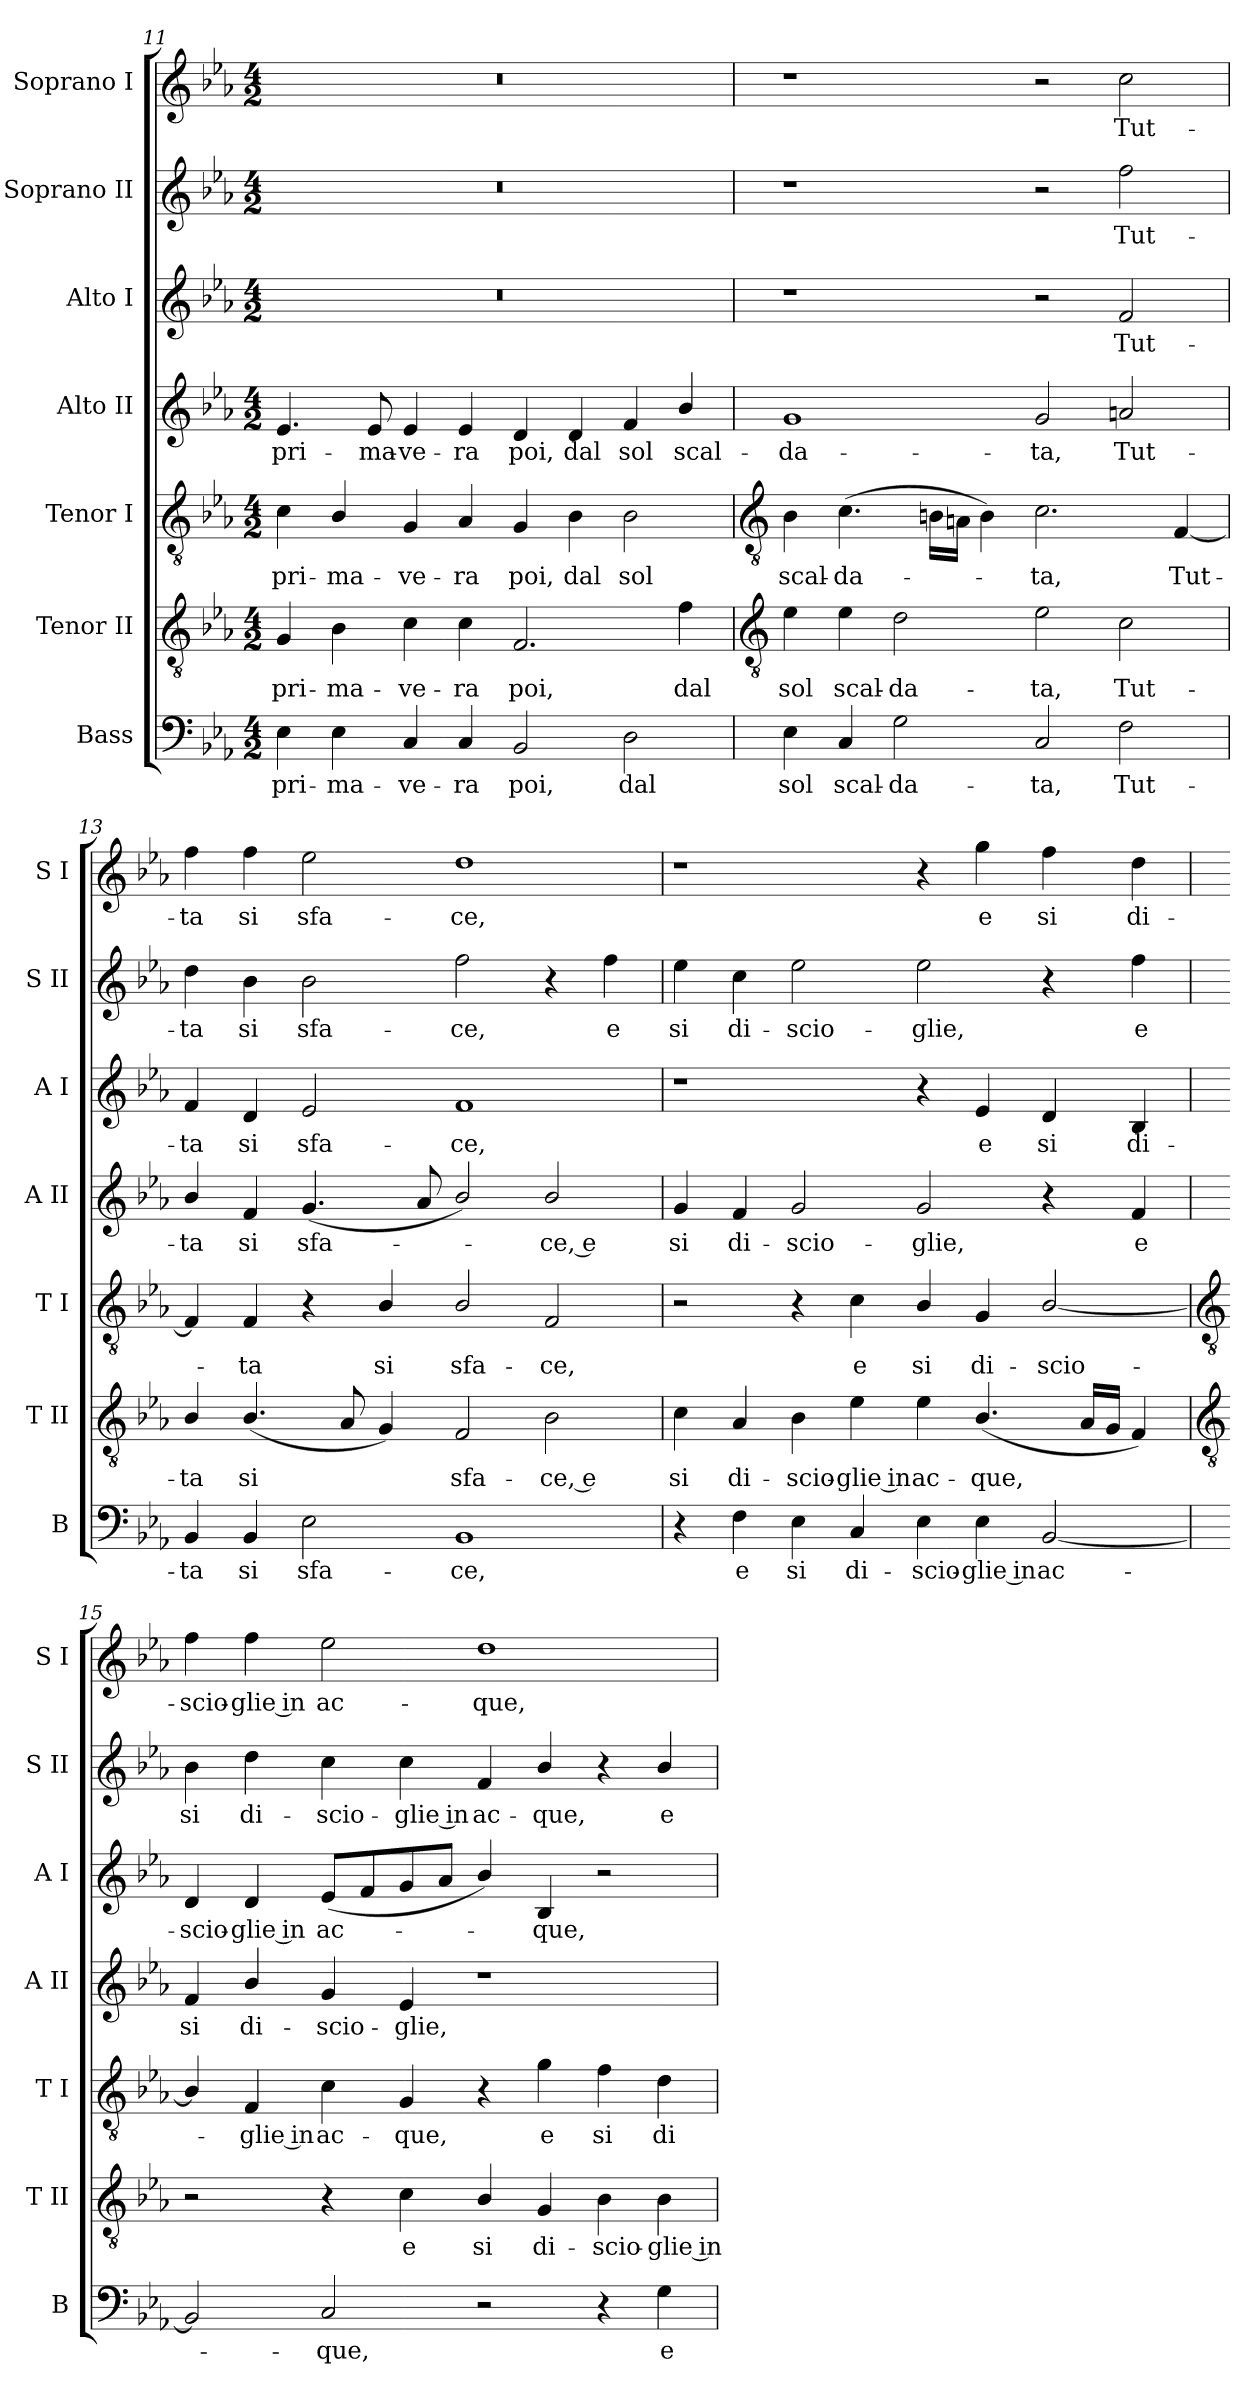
**kern	**text	**kern	**text	**kern	**text	**kern	**text	**kern	**text	**kern	**text	**kern	**text
*part7	*part7	*part6	*part6	*part5	*part5	*part4	*part4	*part3	*part3	*part2	*part2	*part1	*part1
*staff7	*staff7	*staff6	*staff6	*staff5	*staff5	*staff4	*staff4	*staff3	*staff3	*staff2	*staff2	*staff1	*staff1
*I"Bass	*	*I"Tenor II	*	*I"Tenor I	*	*I"Alto II	*	*I"Alto I	*	*I"Soprano II	*	*I"Soprano I	*
*I'B	*	*I'T II	*	*I'T I	*	*I'A II	*	*I'A I	*	*I'S II	*	*I'S I	*
*clefF4	*	*clefGv2	*	*clefGv2	*	*clefG2	*	*clefG2	*	*clefG2	*	*clefG2	*
*k[b-e-a-]	*	*k[b-e-a-]	*	*k[b-e-a-]	*	*k[b-e-a-]	*	*k[b-e-a-]	*	*k[b-e-a-]	*	*k[b-e-a-]	*
*E-:	*	*E-:	*	*E-:	*	*E-:	*	*E-:	*	*E-:	*	*E-:	*
*M4/2	*	*M4/2	*	*M4/2	*	*M4/2	*	*M4/2	*	*M4/2	*	*M4/2	*
=11	=11	=11	=11	=11	=11	=11	=11	=11	=11	=11	=11	=11	=11
!	!LO:LY:b	!	!LO:LY:b	!	!LO:LY:b	!	!LO:LY:b	!	!	!	!	!	!
4E-	pri-	4G	pri-	4c	pri-	4.e-	pri-	0r	.	0r	.	0r	.
!	!LO:LY:b	!	!LO:LY:b	!	!LO:LY:b	!	!	!	!	!	!	!	!
4E-	-ma-	4B-	-ma-	4B-/	-ma-	.	.	.	.	.	.	.	.
!	!	!	!	!	!	!	!LO:LY:b	!	!	!	!	!	!
.	.	.	.	.	.	8e-	-ma-	.	.	.	.	.	.
!	!LO:LY:b	!	!LO:LY:b	!	!LO:LY:b	!	!LO:LY:b	!	!	!	!	!	!
4C	-ve-	4c	-ve-	4G	-ve-	4e-	-ve-	.	.	.	.	.	.
!	!LO:LY:b	!	!LO:LY:b	!	!LO:LY:b	!	!LO:LY:b	!	!	!	!	!	!
4C	-ra	4c	-ra	4A-	-ra	4e-	-ra	.	.	.	.	.	.
!	!LO:LY:b	!	!LO:LY:b	!	!LO:LY:b	!	!LO:LY:b	!	!	!	!	!	!
2BB-	poi,	2.F	poi,	4G	poi,	4d	poi,	.	.	.	.	.	.
!	!	!	!	!	!LO:LY:b	!	!LO:LY:b	!	!	!	!	!	!
.	.	.	.	4B-	dal	4d	dal	.	.	.	.	.	.
!	!LO:LY:b	!	!	!	!LO:LY:b	!	!LO:LY:b	!	!	!	!	!	!
2D	dal	.	.	2B-	sol	4f	sol	.	.	.	.	.	.
!	!	!	!LO:LY:b	!	!	!	!LO:LY:b	!	!	!	!	!	!
.	.	4f	dal	.	.	4b-/	scal-	.	.	.	.	.	.
!!LO:LB:g=z
=12	=12	=12	=12	=12	=12	=12	=12	=12	=12	=12	=12	=12	=12
*	*	*clefGv2	*	*clefGv2	*	*	*	*	*	*	*	*	*
!	!LO:LY:b	!	!LO:LY:b	!	!LO:LY:b	!	!LO:LY:b	!	!	!	!	!	!
4E-	sol	4e-	sol	4B-	scal-	1g	-da-	1r	.	1r	.	1r	.
!	!LO:LY:b	!	!LO:LY:b	!	!LO:LY:b	!	!	!	!	!	!	!	!
4C	scal-	4e-	scal-	(>4.c	-da-	.	.	.	.	.	.	.	.
!	!LO:LY:b	!	!LO:LY:b	!	!	!	!	!	!	!	!	!	!
2G	-da-	2d	-da-	.	.	.	.	.	.	.	.	.	.
.	.	.	.	16Bn\LL	.	.	.	.	.	.	.	.	.
.	.	.	.	16An\JJ	.	.	.	.	.	.	.	.	.
.	.	.	.	4B)	.	.	.	.	.	.	.	.	.
!	!LO:LY:b	!	!LO:LY:b	!	!LO:LY:b	!	!LO:LY:b	!	!	!	!	!	!
2C	-ta,	2e-	-ta,	2.c	ta,	2g	-ta,	2r	.	2r	.	2r	.
!	!LO:LY:b	!	!LO:LY:b	!	!	!	!LO:LY:b	!	!LO:LY:b	!	!LO:LY:b	!	!LO:LY:b
2F	Tut-	2c	Tut-	.	.	2an	Tut-	2f	Tut-	2ff	Tut-	2cc	Tut-
!	!	!	!	!	!LO:LY:b	!	!	!	!	!	!	!	!
.	.	.	.	[4F	Tut-	.	.	.	.	.	.	.	.
=13	=13	=13	=13	=13	=13	=13	=13	=13	=13	=13	=13	=13	=13
!	!LO:LY:b	!	!LO:LY:b	!	!	!	!LO:LY:b	!	!LO:LY:b	!	!LO:LY:b	!	!LO:LY:b
4BB-	-ta	4B-/	-ta	4F]	.	4b-/	-ta	4f	-ta	4dd	-ta	4ff	-ta
!	!LO:LY:b	!	!LO:LY:b	!	!LO:LY:b	!	!LO:LY:b	!	!LO:LY:b	!	!LO:LY:b	!	!LO:LY:b
4BB-	si	(<4.B-/	si	4F	ta	4f	si	4d	si	4b-	si	4ff	si
!	!LO:LY:b	!	!	!	!	!	!LO:LY:b	!	!LO:LY:b	!	!LO:LY:b	!	!LO:LY:b
2E-	sfa-	.	.	4r	.	(<4.g	sfa-	2e-	sfa-	2b-	sfa-	2ee-	sfa-
.	.	8A-	.	.	.	.	.	.	.	.	.	.	.
!	!	!	!	!	!LO:LY:b	!	!	!	!	!	!	!	!
.	.	4G)	.	4B-/	si	.	.	.	.	.	.	.	.
.	.	.	.	.	.	8a-	.	.	.	.	.	.	.
!	!LO:LY:b	!	!LO:LY:b	!	!LO:LY:b	!	!	!	!LO:LY:b	!	!LO:LY:b	!	!LO:LY:b
1BB-	-ce,	2F	sfa-	2B-/	sfa-	2b-/)	.	1f	-ce,	2ff	-ce,	1dd	-ce,
!	!	!	!LO:LY:b	!	!LO:LY:b	!	!LO:LY:b	!	!	!	!	!	!
.	.	2B-	-ce, e	2F	-ce,	2b-/	ce, e	.	.	4r	.	.	.
!	!	!	!	!	!	!	!	!	!	!	!LO:LY:b	!	!
.	.	.	.	.	.	.	.	.	.	4ff	e	.	.
=14	=14	=14	=14	=14	=14	=14	=14	=14	=14	=14	=14	=14	=14
!	!	!	!LO:LY:b	!	!	!	!LO:LY:b	!	!	!	!LO:LY:b	!	!
4r	.	4c	si	2r	.	4g	si	1r	.	4ee-	si	1r	.
!	!LO:LY:b	!	!LO:LY:b	!	!	!	!LO:LY:b	!	!	!	!LO:LY:b	!	!
4F	e	4A-	di-	.	.	4f	di-	.	.	4cc	di-	.	.
!	!LO:LY:b	!	!LO:LY:b	!	!	!	!LO:LY:b	!	!	!	!LO:LY:b	!	!
4E-	si	4B-	-scio-	4r	.	2g	-scio-	.	.	2ee-	-scio-	.	.
!	!LO:LY:b	!	!LO:LY:b	!	!LO:LY:b	!	!	!	!	!	!	!	!
4C	di-	4e-	-glie in	4c	e	.	.	.	.	.	.	.	.
!	!LO:LY:b	!	!LO:LY:b	!	!LO:LY:b	!	!LO:LY:b	!	!	!	!LO:LY:b	!	!
4E-	-scio-	4e-	ac-	4B-/	si	2g	-glie,	4r	.	2ee-	-glie,	4r	.
!	!LO:LY:b	!	!LO:LY:b	!	!LO:LY:b	!	!	!	!LO:LY:b	!	!	!	!LO:LY:b
4E-	-glie in	(<4.B-/	-que,	4G	di-	.	.	4e-	e	.	.	4gg	e
!	!LO:LY:b	!	!	!	!LO:LY:b	!	!	!	!LO:LY:b	!	!	!	!LO:LY:b
[2BB-	ac-	.	.	[2B-/	-scio-	4r	.	4d	si	4r	.	4ff	si
.	.	16A-LL	.	.	.	.	.	.	.	.	.	.	.
.	.	16GJJ	.	.	.	.	.	.	.	.	.	.	.
!	!	!	!	!	!	!	!LO:LY:b	!	!LO:LY:b	!	!LO:LY:b	!	!LO:LY:b
.	.	4F)	.	.	.	4f	e	4B-	di-	4ff	e	4dd	di-
!!LO:LB:g=z
=15	=15	=15	=15	=15	=15	=15	=15	=15	=15	=15	=15	=15	=15
*	*	*clefGv2	*	*clefGv2	*	*	*	*	*	*	*	*	*
!	!	!	!	!	!	!	!LO:LY:b	!	!LO:LY:b	!	!LO:LY:b	!	!LO:LY:b
2BB-]	.	2r	.	4B-/]	.	4f	si	4d	-scio-	4b-	si	4ff	-scio-
!	!	!	!	!	!LO:LY:b	!	!LO:LY:b	!	!LO:LY:b	!	!LO:LY:b	!	!LO:LY:b
.	.	.	.	4F	glie in	4b-/	di-	4d	-glie in	4dd	di-	4ff	-glie in
!	!LO:LY:b	!	!	!	!LO:LY:b	!	!LO:LY:b	!	!LO:LY:b	!	!LO:LY:b	!	!LO:LY:b
2C	que,	4r	.	4c	ac-	4g	-scio-	(<8e-L	ac-	4cc	-scio-	2ee-	ac-
.	.	.	.	.	.	.	.	8f	.	.	.	.	.
!	!	!	!LO:LY:b	!	!LO:LY:b	!	!LO:LY:b	!	!	!	!LO:LY:b	!	!
.	.	4c	e	4G	-que,	4e-	-glie,	8g	.	4cc	-glie in	.	.
.	.	.	.	.	.	.	.	8a-J	.	.	.	.	.
!	!	!	!LO:LY:b	!	!	!	!	!	!	!	!LO:LY:b	!	!LO:LY:b
2r	.	4B-/	si	4r	.	1r	.	4b-/)	.	4f	ac-	1dd	-que,
!	!	!	!LO:LY:b	!	!LO:LY:b	!	!	!	!LO:LY:b	!	!LO:LY:b	!	!
.	.	4G	di-	4g	e	.	.	4B-	que,	4b-/	-que,	.	.
!	!	!	!LO:LY:b	!	!LO:LY:b	!	!	!	!	!	!	!	!
4r	.	4B-	-scio-	4f	si	.	.	2r	.	4r	.	.	.
!	!LO:LY:b	!	!LO:LY:b	!	!LO:LY:b	!	!	!	!	!	!LO:LY:b	!	!
4G	e	4B-	-glie in	4d	di-	.	.	.	.	4b-/	e	.	.
=	=	=	=	=	=	=	=	=	=	=	=	=	=
*-	*-	*-	*-	*-	*-	*-	*-	*-	*-	*-	*-	*-	*-
